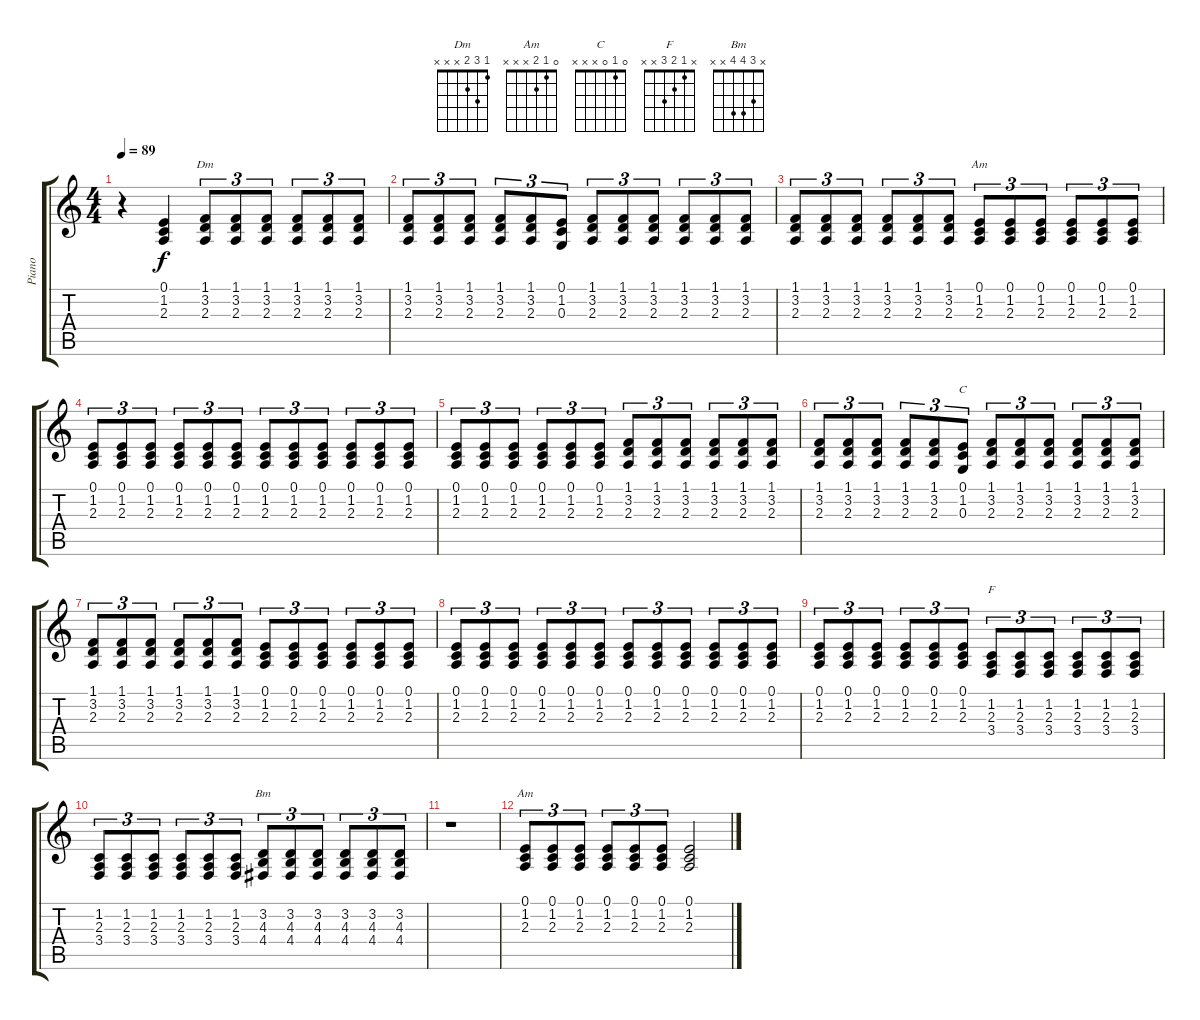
\track ("Piano" "Piano") {instrument electricgrandpiano}
\staff {score tabs}
\tuning (E4 B3 G3 D3 A2 E2) {hide}
\chord ("Dm" 1 3 2 x x x)
\chord ("Am" x x 9 10 12 x) {firstfret 9}
\chord ("C" 0 1 0 x x x)
\chord ("F" x 1 2 3 x x)
\chord ("Bm" x 3 4 4 x x)
\chord ("Am" 0 1 2 x x x)
\ts (4 4)
\tempo 89
\clef g2
\ks c
r.4{dy f} (0.1 1.2 2.3).4 (1.1 3.2 2.3).8{tu (3 2) ch "Dm"} (1.1 3.2 2.3).8{tu (3 2)} (1.1 3.2 2.3).8{tu (3 2)} (1.1 3.2 2.3).8{tu (3 2)} (1.1 3.2 2.3).8{tu (3 2)} (1.1 3.2 2.3).8{tu (3 2)} |
(1.1 3.2 2.3).8{tu (3 2)} (1.1 3.2 2.3).8{tu (3 2)} (1.1 3.2 2.3).8{tu (3 2)} (1.1 3.2 2.3).8{tu (3 2)} (1.1 3.2 2.3).8{tu (3 2)} (0.1 1.2 0.3).8{tu (3 2)} (1.1 3.2 2.3).8{tu (3 2)} (1.1 3.2 2.3).8{tu (3 2)} (1.1 3.2 2.3).8{tu (3 2)} (1.1 3.2 2.3).8{tu (3 2)} (1.1 3.2 2.3).8{tu (3 2)} (1.1 3.2 2.3).8{tu (3 2)} |
(1.1 3.2 2.3).8{tu (3 2)} (1.1 3.2 2.3).8{tu (3 2)} (1.1 3.2 2.3).8{tu (3 2)} (1.1 3.2 2.3).8{tu (3 2)} (1.1 3.2 2.3).8{tu (3 2)} (1.1 3.2 2.3).8{tu (3 2)} (0.1 1.2 2.3).8{tu (3 2) ch "Am"} (0.1 1.2 2.3).8{tu (3 2)} (0.1 1.2 2.3).8{tu (3 2)} (0.1 1.2 2.3).8{tu (3 2)} (0.1 1.2 2.3).8{tu (3 2)} (0.1 1.2 2.3).8{tu (3 2)} |
(0.1 1.2 2.3).8{tu (3 2)} (0.1 1.2 2.3).8{tu (3 2)} (0.1 1.2 2.3).8{tu (3 2)} (0.1 1.2 2.3).8{tu (3 2)} (0.1 1.2 2.3).8{tu (3 2)} (0.1 1.2 2.3).8{tu (3 2)} (0.1 1.2 2.3).8{tu (3 2)} (0.1 1.2 2.3).8{tu (3 2)} (0.1 1.2 2.3).8{tu (3 2)} (0.1 1.2 2.3).8{tu (3 2)} (0.1 1.2 2.3).8{tu (3 2)} (0.1 1.2 2.3).8{tu (3 2)} |
(0.1 1.2 2.3).8{tu (3 2)} (0.1 1.2 2.3).8{tu (3 2)} (0.1 1.2 2.3).8{tu (3 2)} (0.1 1.2 2.3).8{tu (3 2)} (0.1 1.2 2.3).8{tu (3 2)} (0.1 1.2 2.3).8{tu (3 2)} (1.1 3.2 2.3).8{tu (3 2)} (1.1 3.2 2.3).8{tu (3 2)} (1.1 3.2 2.3).8{tu (3 2)} (1.1 3.2 2.3).8{tu (3 2)} (1.1 3.2 2.3).8{tu (3 2)} (1.1 3.2 2.3).8{tu (3 2)} |
(1.1 3.2 2.3).8{tu (3 2)} (1.1 3.2 2.3).8{tu (3 2)} (1.1 3.2 2.3).8{tu (3 2)} (1.1 3.2 2.3).8{tu (3 2)} (1.1 3.2 2.3).8{tu (3 2)} (0.1 1.2 0.3).8{tu (3 2) ch "C"} (1.1 3.2 2.3).8{tu (3 2)} (1.1 3.2 2.3).8{tu (3 2)} (1.1 3.2 2.3).8{tu (3 2)} (1.1 3.2 2.3).8{tu (3 2)} (1.1 3.2 2.3).8{tu (3 2)} (1.1 3.2 2.3).8{tu (3 2)} |
(1.1 3.2 2.3).8{tu (3 2)} (1.1 3.2 2.3).8{tu (3 2)} (1.1 3.2 2.3).8{tu (3 2)} (1.1 3.2 2.3).8{tu (3 2)} (1.1 3.2 2.3).8{tu (3 2)} (1.1 3.2 2.3).8{tu (3 2)} (0.1 1.2 2.3).8{tu (3 2)} (0.1 1.2 2.3).8{tu (3 2)} (0.1 1.2 2.3).8{tu (3 2)} (0.1 1.2 2.3).8{tu (3 2)} (0.1 1.2 2.3).8{tu (3 2)} (0.1 1.2 2.3).8{tu (3 2)} |
(0.1 1.2 2.3).8{tu (3 2)} (0.1 1.2 2.3).8{tu (3 2)} (0.1 1.2 2.3).8{tu (3 2)} (0.1 1.2 2.3).8{tu (3 2)} (0.1 1.2 2.3).8{tu (3 2)} (0.1 1.2 2.3).8{tu (3 2)} (0.1 1.2 2.3).8{tu (3 2)} (0.1 1.2 2.3).8{tu (3 2)} (0.1 1.2 2.3).8{tu (3 2)} (0.1 1.2 2.3).8{tu (3 2)} (0.1 1.2 2.3).8{tu (3 2)} (0.1 1.2 2.3).8{tu (3 2)} |
(0.1 1.2 2.3).8{tu (3 2)} (0.1 1.2 2.3).8{tu (3 2)} (0.1 1.2 2.3).8{tu (3 2)} (0.1 1.2 2.3).8{tu (3 2)} (0.1 1.2 2.3).8{tu (3 2)} (0.1 1.2 2.3).8{tu (3 2)} (1.2 2.3 3.4).8{tu (3 2) ch "F"} (1.2 2.3 3.4).8{tu (3 2)} (1.2 2.3 3.4).8{tu (3 2)} (1.2 2.3 3.4).8{tu (3 2)} (1.2 2.3 3.4).8{tu (3 2)} (1.2 2.3 3.4).8{tu (3 2)} |
(1.2 2.3 3.4).8{tu (3 2)} (1.2 2.3 3.4).8{tu (3 2)} (1.2 2.3 3.4).8{tu (3 2)} (1.2 2.3 3.4).8{tu (3 2)} (1.2 2.3 3.4).8{tu (3 2)} (1.2 2.3 3.4).8{tu (3 2)} (3.2 4.3 4.4).8{tu (3 2) ch "Bm"} (3.2 4.3 4.4).8{tu (3 2)} (3.2 4.3 4.4).8{tu (3 2)} (3.2 4.3 4.4).8{tu (3 2)} (3.2 4.3 4.4).8{tu (3 2)} (3.2 4.3 4.4).8{tu (3 2)} |
r.1 |
(0.1 1.2 2.3).8{tu (3 2) ch "Am"} (0.1 1.2 2.3).8{tu (3 2)} (0.1 1.2 2.3).8{tu (3 2)} (0.1 1.2 2.3).8{tu (3 2)} (0.1 1.2 2.3).8{tu (3 2)} (0.1 1.2 2.3).8{tu (3 2)} (0.1 1.2 2.3).2
